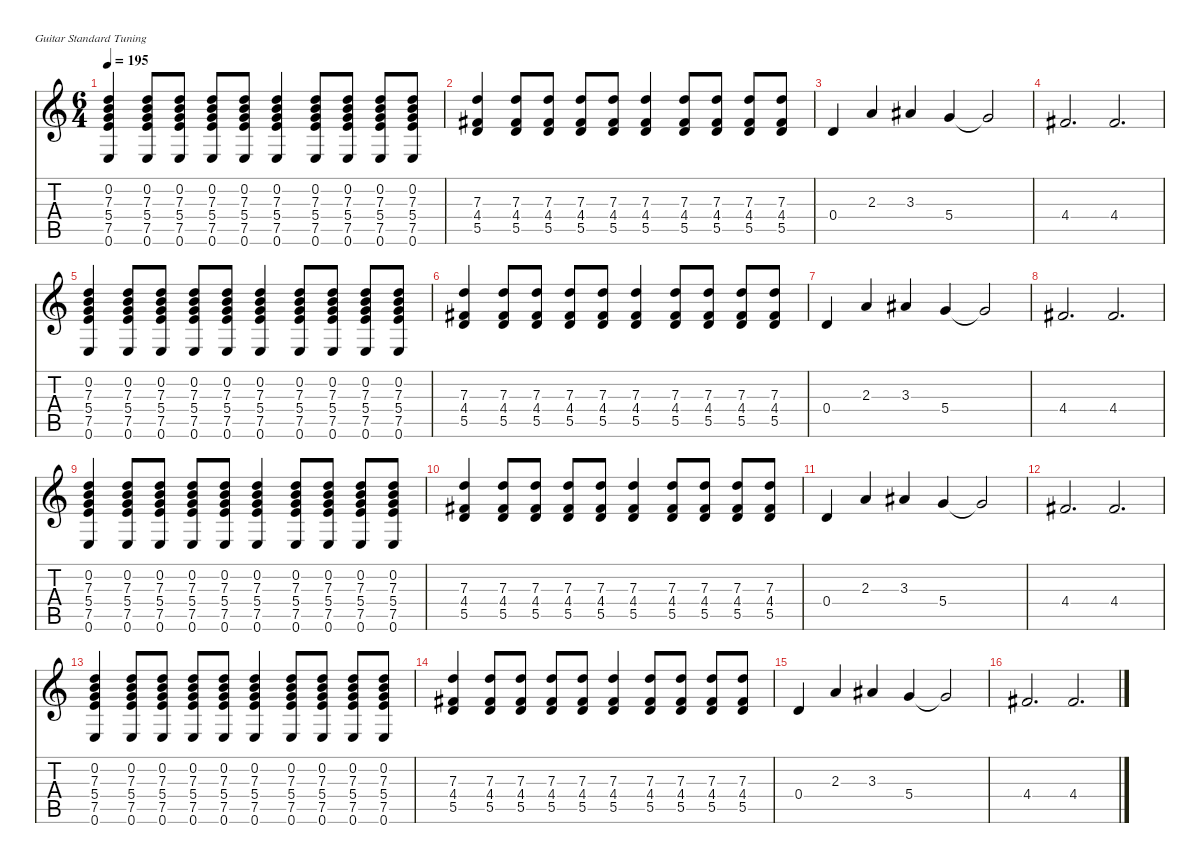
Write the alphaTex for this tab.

\defaultSystemsLayout 4
\hideDynamics
\bracketExtendMode nobrackets
\singleTrackTrackNamePolicy hidden
\multiTrackTrackNamePolicy hidden
\firstSystemTrackNameMode fullname
\firstSystemTrackNameOrientation horizontal
\otherSystemsTrackNameOrientation horizontal
\track ("Guitar 1" "dist.guit.") {mute instrument distortionguitar}
\staff {score tabs}
\tuning (E4 B3 G3 D3 A2 E2)
\ts (6 4)
\tempo 195
\clef g2
\ks c
(0.2 7.3 5.4 7.5 0.6).4{dy f beam Up} (0.2 7.3 5.4 7.5 0.6).8{beam Up} (0.2 7.3 5.4 7.5 0.6).8{beam Up} (0.2 7.3 5.4 7.5 0.6).8{beam Up} (0.2 7.3 5.4 7.5 0.6).8{beam Up} (0.2 7.3 5.4 7.5 0.6).4{beam Up} (0.2 7.3 5.4 7.5 0.6).8{beam Up} (0.2 7.3 5.4 7.5 0.6).8{beam Up} (0.2 7.3 5.4 7.5 0.6).8{beam Up} (0.2 7.3 5.4 7.5 0.6).8{beam Up} |
(7.3 4.4{acc #} 5.5).4{beam Up} (7.3 4.4{acc #} 5.5).8{beam Up} (7.3 4.4{acc #} 5.5).8{beam Up} (7.3 4.4{acc #} 5.5).8{beam Up} (7.3 4.4{acc #} 5.5).8{beam Up} (7.3 4.4{acc #} 5.5).4{beam Up} (7.3 4.4{acc #} 5.5).8{beam Up} (7.3 4.4{acc #} 5.5).8{beam Up} (7.3 4.4{acc #} 5.5).8{beam Up} (7.3 4.4{acc #} 5.5).8{beam Up} |
0.4.4{beam Up} 2.3.4{beam Up} 3.3{acc #}.4{beam Up} 5.4.4{beam Up} 5.4{t}.2{beam Up} |
4.4{acc #}.2{d beam Up} 4.4{acc #}.2{d beam Up} |
(0.2 7.3 5.4 7.5 0.6).4{beam Up} (0.2 7.3 5.4 7.5 0.6).8{beam Up} (0.2 7.3 5.4 7.5 0.6).8{beam Up} (0.2 7.3 5.4 7.5 0.6).8{beam Up} (0.2 7.3 5.4 7.5 0.6).8{beam Up} (0.2 7.3 5.4 7.5 0.6).4{beam Up} (0.2 7.3 5.4 7.5 0.6).8{beam Up} (0.2 7.3 5.4 7.5 0.6).8{beam Up} (0.2 7.3 5.4 7.5 0.6).8{beam Up} (0.2 7.3 5.4 7.5 0.6).8{beam Up} |
(7.3 4.4{acc #} 5.5).4{beam Up} (7.3 4.4{acc #} 5.5).8{beam Up} (7.3 4.4{acc #} 5.5).8{beam Up} (7.3 4.4{acc #} 5.5).8{beam Up} (7.3 4.4{acc #} 5.5).8{beam Up} (7.3 4.4{acc #} 5.5).4{beam Up} (7.3 4.4{acc #} 5.5).8{beam Up} (7.3 4.4{acc #} 5.5).8{beam Up} (7.3 4.4{acc #} 5.5).8{beam Up} (7.3 4.4{acc #} 5.5).8{beam Up} |
0.4.4{beam Up} 2.3.4{beam Up} 3.3{acc #}.4{beam Up} 5.4.4{beam Up} 5.4{t}.2{beam Up} |
4.4{acc #}.2{d beam Up} 4.4{acc #}.2{d beam Up} |
(0.2 7.3 5.4 7.5 0.6).4{beam Up} (0.2 7.3 5.4 7.5 0.6).8{beam Up} (0.2 7.3 5.4 7.5 0.6).8{beam Up} (0.2 7.3 5.4 7.5 0.6).8{beam Up} (0.2 7.3 5.4 7.5 0.6).8{beam Up} (0.2 7.3 5.4 7.5 0.6).4{beam Up} (0.2 7.3 5.4 7.5 0.6).8{beam Up} (0.2 7.3 5.4 7.5 0.6).8{beam Up} (0.2 7.3 5.4 7.5 0.6).8{beam Up} (0.2 7.3 5.4 7.5 0.6).8{beam Up} |
(7.3 4.4{acc #} 5.5).4{beam Up} (7.3 4.4{acc #} 5.5).8{beam Up} (7.3 4.4{acc #} 5.5).8{beam Up} (7.3 4.4{acc #} 5.5).8{beam Up} (7.3 4.4{acc #} 5.5).8{beam Up} (7.3 4.4{acc #} 5.5).4{beam Up} (7.3 4.4{acc #} 5.5).8{beam Up} (7.3 4.4{acc #} 5.5).8{beam Up} (7.3 4.4{acc #} 5.5).8{beam Up} (7.3 4.4{acc #} 5.5).8{beam Up} |
0.4.4{beam Up} 2.3.4{beam Up} 3.3{acc #}.4{beam Up} 5.4.4{beam Up} 5.4{t}.2{beam Up} |
4.4{acc #}.2{d beam Up} 4.4{acc #}.2{d beam Up} |
(0.2 7.3 5.4 7.5 0.6).4{beam Up} (0.2 7.3 5.4 7.5 0.6).8{beam Up} (0.2 7.3 5.4 7.5 0.6).8{beam Up} (0.2 7.3 5.4 7.5 0.6).8{beam Up} (0.2 7.3 5.4 7.5 0.6).8{beam Up} (0.2 7.3 5.4 7.5 0.6).4{beam Up} (0.2 7.3 5.4 7.5 0.6).8{beam Up} (0.2 7.3 5.4 7.5 0.6).8{beam Up} (0.2 7.3 5.4 7.5 0.6).8{beam Up} (0.2 7.3 5.4 7.5 0.6).8{beam Up} |
(7.3 4.4{acc #} 5.5).4{beam Up} (7.3 4.4{acc #} 5.5).8{beam Up} (7.3 4.4{acc #} 5.5).8{beam Up} (7.3 4.4{acc #} 5.5).8{beam Up} (7.3 4.4{acc #} 5.5).8{beam Up} (7.3 4.4{acc #} 5.5).4{beam Up} (7.3 4.4{acc #} 5.5).8{beam Up} (7.3 4.4{acc #} 5.5).8{beam Up} (7.3 4.4{acc #} 5.5).8{beam Up} (7.3 4.4{acc #} 5.5).8{beam Up} |
0.4.4{beam Up} 2.3.4{beam Up} 3.3{acc #}.4{beam Up} 5.4.4{beam Up} 5.4{t}.2{beam Up} |
4.4{acc #}.2{d beam Up} 4.4{acc #}.2{d beam Up}
